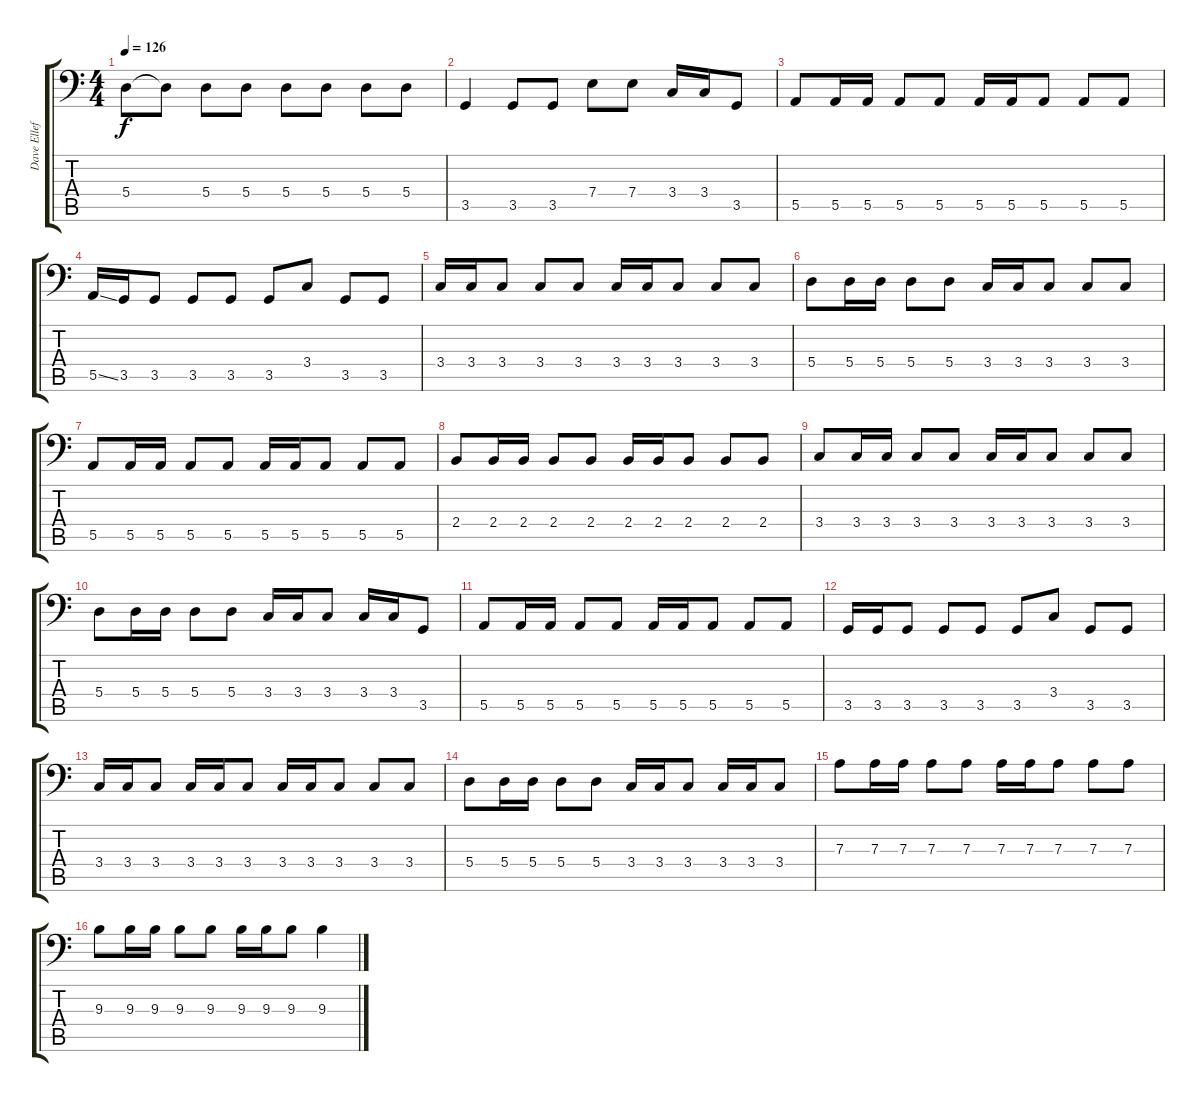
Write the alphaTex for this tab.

\track ("Dave Ellefson (Guitar)" "Dave Ellef") {instrument electricguitarclean}
\staff {score tabs}
\tuning (B2 G2 D2 A1 E1 B0) {hide}
\ts (4 4)
\tempo 126
\clef f4
\ks c
5.4.8{dy f} 5.4{t}.8 5.4.8 5.4.8 5.4.8 5.4.8 5.4.8 5.4.8 |
3.5.4 3.5.8 3.5.8 7.4.8 7.4.8 3.4.16 3.4.16 3.5.8 |
5.5.8 5.5.16 5.5.16 5.5.8 5.5.8 5.5.16 5.5.16 5.5.8 5.5.8 5.5.8 |
5.5{ss}.16 3.5.16 3.5.8 3.5.8 3.5.8 3.5.8 3.4.8 3.5.8 3.5.8 |
3.4.16 3.4.16 3.4.8 3.4.8 3.4.8 3.4.16 3.4.16 3.4.8 3.4.8 3.4.8 |
5.4.8 5.4.16 5.4.16 5.4.8 5.4.8 3.4.16 3.4.16 3.4.8 3.4.8 3.4.8 |
5.5.8 5.5.16 5.5.16 5.5.8 5.5.8 5.5.16 5.5.16 5.5.8 5.5.8 5.5.8 |
2.4.8 2.4.16 2.4.16 2.4.8 2.4.8 2.4.16 2.4.16 2.4.8 2.4.8 2.4.8 |
3.4.8 3.4.16 3.4.16 3.4.8 3.4.8 3.4.16 3.4.16 3.4.8 3.4.8 3.4.8 |
5.4.8 5.4.16 5.4.16 5.4.8 5.4.8 3.4.16 3.4.16 3.4.8 3.4.16 3.4.16 3.5.8 |
5.5.8 5.5.16 5.5.16 5.5.8 5.5.8 5.5.16 5.5.16 5.5.8 5.5.8 5.5.8 |
3.5.16 3.5.16 3.5.8 3.5.8 3.5.8 3.5.8 3.4.8 3.5.8 3.5.8 |
3.4.16 3.4.16 3.4.8 3.4.16 3.4.16 3.4.8 3.4.16 3.4.16 3.4.8 3.4.8 3.4.8 |
5.4.8 5.4.16 5.4.16 5.4.8 5.4.8 3.4.16 3.4.16 3.4.8 3.4.16 3.4.16 3.4.8 |
7.3.8 7.3.16 7.3.16 7.3.8 7.3.8 7.3.16 7.3.16 7.3.8 7.3.8 7.3.8 |
9.3.8 9.3.16 9.3.16 9.3.8 9.3.8 9.3.16 9.3.16 9.3.8 9.3.4
